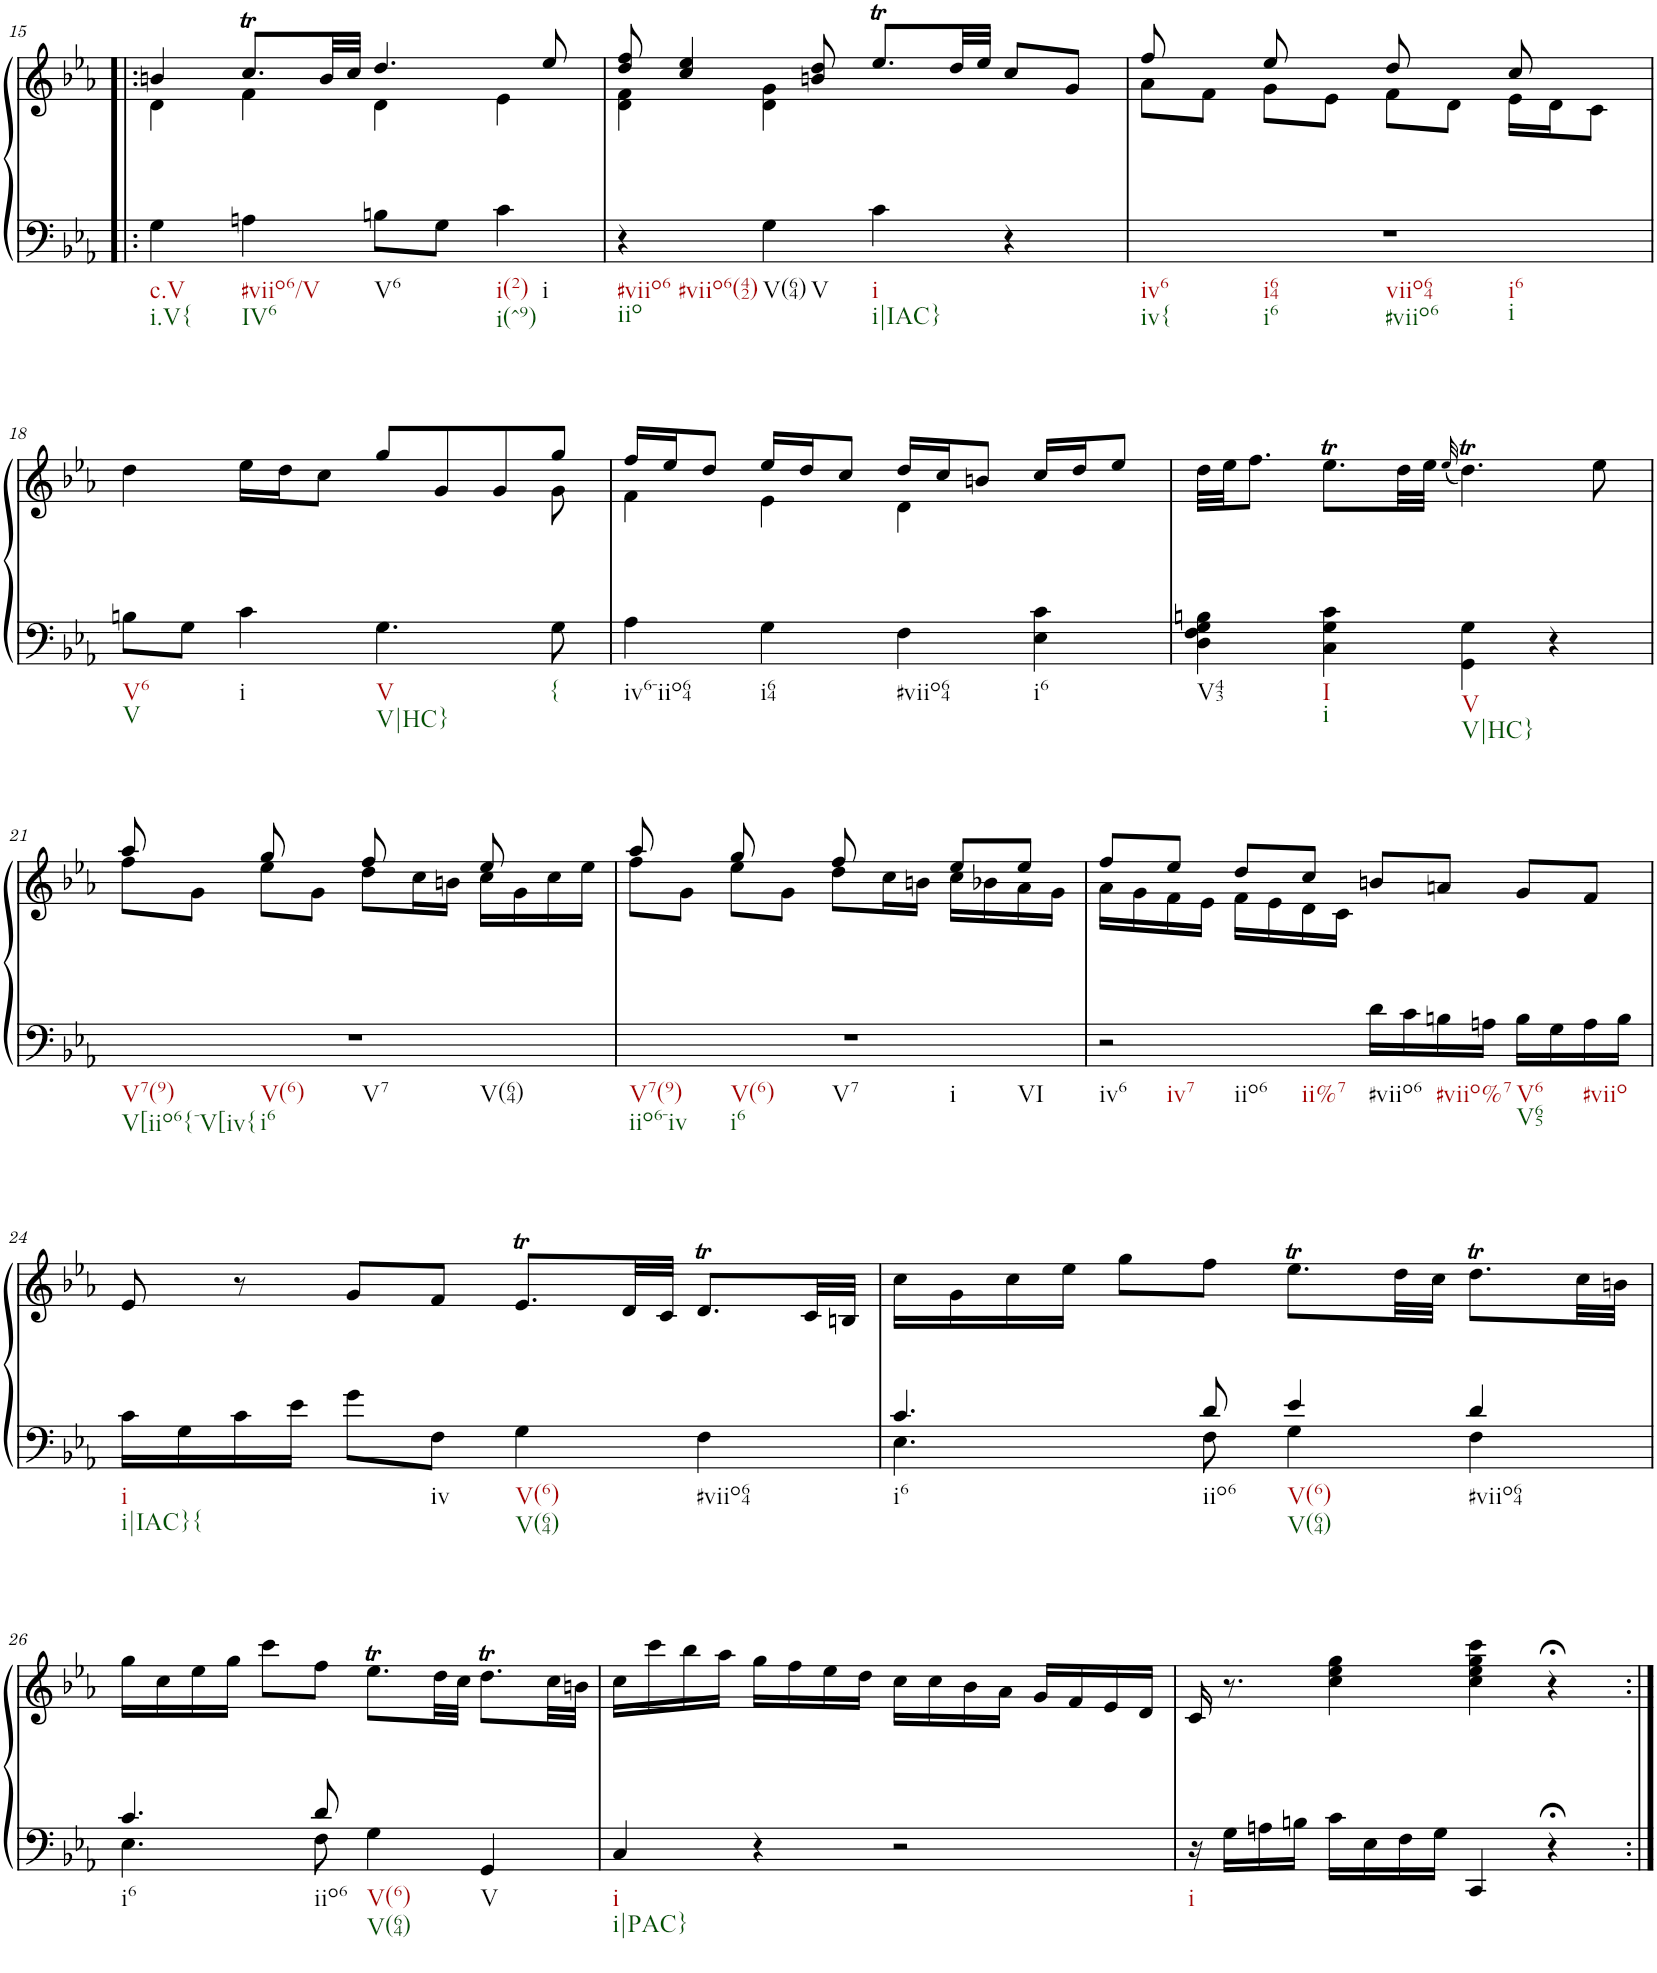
**kern	**kern
*part1	*part1
*staff2	*staff1
*I"Piano	*
*I'Pno.	*
!!LO:PB:g=z
*clefF4	*clefG2
*k[b-e-a-]	*k[b-e-a-]
*M4/4	*M4/4
*met(c)	*met(c)
=15!|:	=15!|:
*	*^
!LO:TX:b:t=c.V	!	!
!LO:TX:b:t=i.V{	!	!
4G\	4bn/	4d\
!LO:TX:b:t=#viio6/V	!	!
!LO:TX:b:t=IV6	!	!
4An\	8.ccT/L	4f\
.	32b/LL	.
.	32cc/JJJ	.
!LO:TX:b:t=V6	!	!
8Bn\L	4.dd/	4d\
8G\J	.	.
!LO:TX:b:t=i(2)	!	!
!LO:TX:b:t=i(^9)	!	!
!LO:TX:b:t=i	!	!
4c\	.	4e-\
.	8ee-/	.
=16	=16	=16
!LO:TX:b:t=#viio6	!	!
!LO:TX:b:t=iio	!	!
!LO:TX:b:t=#viio6(42)	!	!
4r	8dd/ 8ff/	4d\ 4f\
.	4cc/ 4ee-/	.
!LO:TX:b:t=V(64)	!	!
!LO:TX:b:t=V	!	!
4G\	.	4d\ 4g\
.	8bn/ 8dd/	.
!LO:TX:b:t=i	!	!
!LO:TX:b:t=i|IAC}	!	!
4c\	8.ee-T/L	2ryy
.	32dd/LL	.
.	32ee-/JJJ	.
4r	8cc/L	.
.	8g/J	.
=17	=17	=17
!LO:TX:b:t=iv6	!	!
!LO:TX:b:t=iv{	!	!
!LO:TX:b:t=i64	!	!
!LO:TX:b:t=i6	!	!
!LO:TX:b:t=viio64	!	!
!LO:TX:b:t=#viio6	!	!
!LO:TX:b:t=i6	!	!
!LO:TX:b:t=i	!	!
1r	8ff/	8a-\L
.	8ryy	8f\J
.	8ee-/	8g\L
.	8ryy	8e-\J
.	8dd/	8f\L
.	8ryy	8d\J
.	8cc/	16e-\LL
.	.	16d\J
.	8ryy	8c\J
!!LO:LB:g=z	!!
=18	=18	=18
!LO:TX:b:t=V6	!	!
!LO:TX:b:t=V	!	!
8Bn\L	4dd\	2..ryy
8G\J	.	.
!LO:TX:b:t=i	!	!
4c\	16ee-\LL	.
.	16dd\J	.
.	8cc\J	.
!LO:TX:b:t=V	!	!
!LO:TX:b:t=V|HC}	!	!
4.G\	8gg/L	.
.	8g/	.
.	8g/	.
!LO:TX:b:t={	!	!
8G\	8gg/J	8g\
=19	=19	=19
!LO:TX:b:t=iv6-iio64	!	!
4A-\	16ff/LL	4f\
.	16ee-/J	.
.	8dd/J	.
!LO:TX:b:t=i64	!	!
4G\	16ee-/LL	4e-\
.	16dd/J	.
.	8cc/J	.
!LO:TX:b:t=#viio64	!	!
4F\	16dd/LL	4d\
.	16cc/J	.
.	8bn/J	.
!LO:TX:b:t=i6	!	!
4E-\ 4c\	16cc/LL	4ryy
.	16dd/J	.
.	8ee-/J	.
*	*v	*v
=20	=20
!LO:TX:b:t=V43	!
4D\ 4F\ 4G\ 4Bn\	32dd\LLL
.	32ee-\JJ
.	8.ff\J
!LO:TX:b:t=I	!
!LO:TX:b:t=i	!
4C\ 4G\ 4c\	8.ee-T\L
.	32dd\LL
.	32ee-\JJJ
.	(32qee-/
!LO:TX:b:t=V	!
!LO:TX:b:t=V|HC}	!
4GG\ 4G\	4.ddt\)
4r	.
.	8ee-\
!!LO:LB:g=z
=21	=21
*	*^
!LO:TX:b:t=V7(9)	!	!
!LO:TX:b:t=V[iio6{-V[iv{	!	!
!LO:TX:b:t=V(6)	!	!
!LO:TX:b:t=i6	!	!
!LO:TX:b:t=V7	!	!
!LO:TX:b:t=V(64)	!	!
1r	8aa-/	8ff\L
.	8ryy	8g\J
.	8gg/	8ee-\L
.	8ryy	8g\J
.	8ff/	8dd\L
.	8ryy	16cc\L
.	.	16bn\JJ
.	8ee-/	16cc\LL
.	.	16g\
.	8ryy	16cc\
.	.	16ee-\JJ
=22	=22	=22
!LO:TX:b:t=V7(9)	!	!
!LO:TX:b:t=iio6-iv	!	!
!LO:TX:b:t=V(6)	!	!
!LO:TX:b:t=i6	!	!
!LO:TX:b:t=V7	!	!
!LO:TX:b:t=i	!	!
!LO:TX:b:t=VI	!	!
1r	8aa-/	8ff\L
.	8ryy	8g\J
.	8gg/	8ee-\L
.	8ryy	8g\J
.	8ff/	8dd\L
.	8ryy	16cc\L
.	.	16bn\JJ
.	8ee-/L	16cc\LL
.	.	16b-X\
.	8ee-/J	16a-\
.	.	16g\JJ
=23	=23	=23
!LO:TX:b:t=iv6	!	!
!LO:TX:b:t=iv7	!	!
!LO:TX:b:t=iio6	!	!
!LO:TX:b:t=ii%7	!	!
2r	8ff/L	16a-\LL
.	.	16g\
.	8ee-/J	16f\
.	.	16e-\JJ
.	8dd/L	16f\LL
.	.	16e-\
.	8cc/J	16d\
.	.	16c\JJ
!LO:TX:b:t=#viio6	!	!
16d\LL	8bn/L	2ryy
16c\	.	.
!LO:TX:b:t=#viio%7	!	!
16Bn\	8an/J	.
16An\JJ	.	.
!LO:TX:b:t=V6	!	!
!LO:TX:b:t=V65	!	!
16B\LL	8g/L	.
16G\	.	.
!LO:TX:b:t=#viio	!	!
16A\	8f/J	.
16B\JJ	.	.
*	*v	*v
!!LO:LB:g=z
=24	=24
!LO:TX:b:t=i	!
!LO:TX:b:t=i|IAC}{	!
16c\LL	8e-/
16G\	.
16c\	8r
16e-\JJ	.
8g\L	8g/L
!LO:TX:b:t=iv	!
8F\J	8f/J
!LO:TX:b:t=V(6)	!
!LO:TX:b:t=V(64)	!
4G\	8.e-T/L
.	32d/LL
.	32c/JJJ
!LO:TX:b:t=#viio64	!
4F\	8.dt/L
.	32c/LL
.	32Bn/JJJ
=25	=25
*^	*
!LO:TX:b:t=i6	!	!
4.c/	4.E-\	16cc\LL
.	.	16g\
.	.	16cc\
.	.	16ee-\JJ
.	.	8gg\L
!LO:TX:b:t=iio6	!	!
8d/	8F\	8ff\J
!LO:TX:b:t=V(6)	!	!
!LO:TX:b:t=V(64)	!	!
4e-/	4G\	8.ee-T\L
.	.	32dd\LL
.	.	32cc\JJJ
!LO:TX:b:t=#viio64	!	!
4d/	4F\	8.ddt\L
.	.	32cc\LL
.	.	32bn\JJJ
!!LO:LB:g=z
=26	=26	=26
!LO:TX:b:t=i6	!	!
4.c/	4.E-\	16gg\LL
.	.	16cc\
.	.	16ee-\
.	.	16gg\JJ
.	.	8ccc\L
!LO:TX:b:t=iio6	!	!
8d/	8F\	8ff\J
!LO:TX:b:t=V(6)	!	!
!LO:TX:b:t=V(64)	!	!
4G\	2ryy	8.ee-T\L
.	.	32dd\LL
.	.	32cc\JJJ
!LO:TX:b:t=V	!	!
4GG/	.	8.ddt\L
.	.	32cc\LL
.	.	32bn\JJJ
*v	*v	*
=27	=27
!LO:TX:b:t=i	!
!LO:TX:b:t=i|PAC}	!
4C/	16cc\LL
.	16ccc\
.	16bb-\
.	16aa-\JJ
4r	16gg\LL
.	16ff\
.	16ee-\
.	16dd\JJ
2r	16cc\LL
.	16cc\
.	16b-\
.	16a-\JJ
.	16g/LL
.	16f/
.	16e-/
.	16d/JJ
=28	=28
!LO:TX:b:t=i	!
16r	16c/
16G\LL	8.r
16An\	.
16Bn\JJ	.
16c\LL	4cc\ 4ee-\ 4gg\
16E-\	.
16F\	.
16G\JJ	.
4CC/	4cc\ 4ee-\ 4gg\ 4ccc\
4r;<	4r;<
=:|!	=:|!
*-	*-
